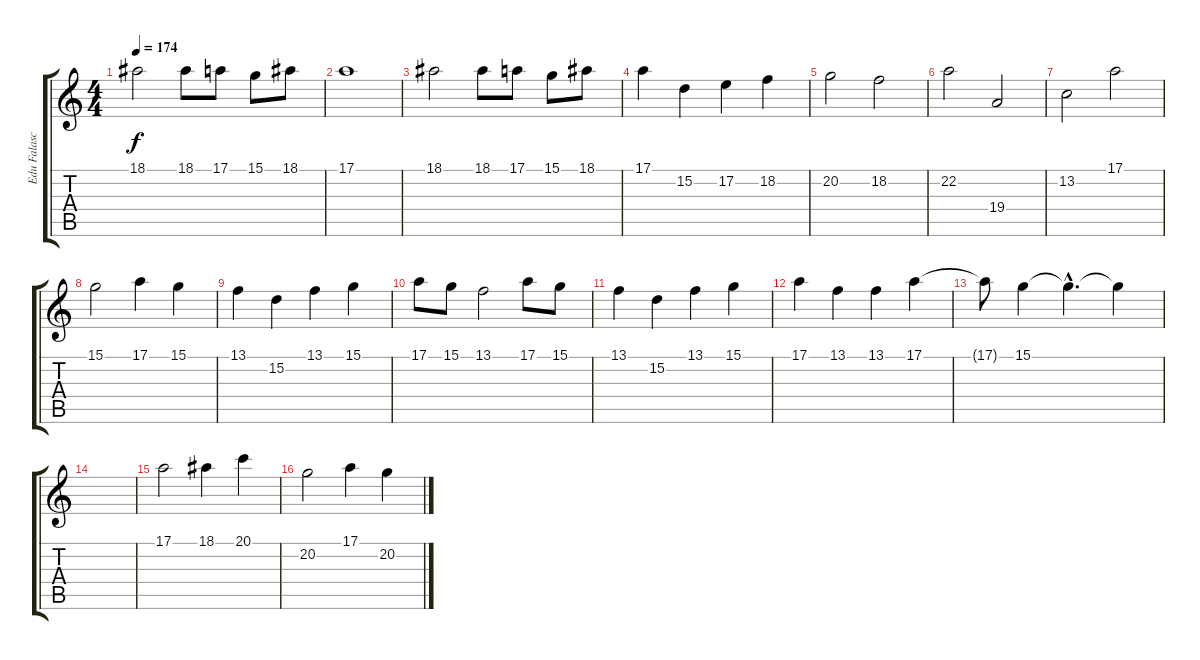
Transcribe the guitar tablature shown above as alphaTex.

\track ("Edu Falaschi" "Edu Falasc") {instrument pad4choir}
\staff {score tabs}
\tuning (E4 B3 G3 D3 A2 E2) {hide}
\ts (4 4)
\tempo 174
\clef g2
\ks c
18.1.2{dy f} 18.1.8 17.1.8 15.1.8 18.1.8 |
17.1.1 |
18.1.2 18.1.8 17.1.8 15.1.8 18.1.8 |
17.1.4 15.2.4 17.2.4 18.2.4 |
20.2.2 18.2.2 |
22.2.2 19.4.2 |
13.2.2 17.1.2 |
15.1.2 17.1.4 15.1.4 |
13.1.4 15.2.4 13.1.4 15.1.4 |
17.1.8 15.1.8 13.1.2 17.1.8 15.1.8 |
13.1.4 15.2.4 13.1.4 15.1.4 |
17.1.4 13.1.4 13.1.4 17.1.4 |
17.1{t}.8 15.1.4 15.1{hac t}.4{d} 15.1{t}.4 |
|
17.1.2 18.1.4 20.1.4 |
20.2.2 17.1.4 20.2.4
